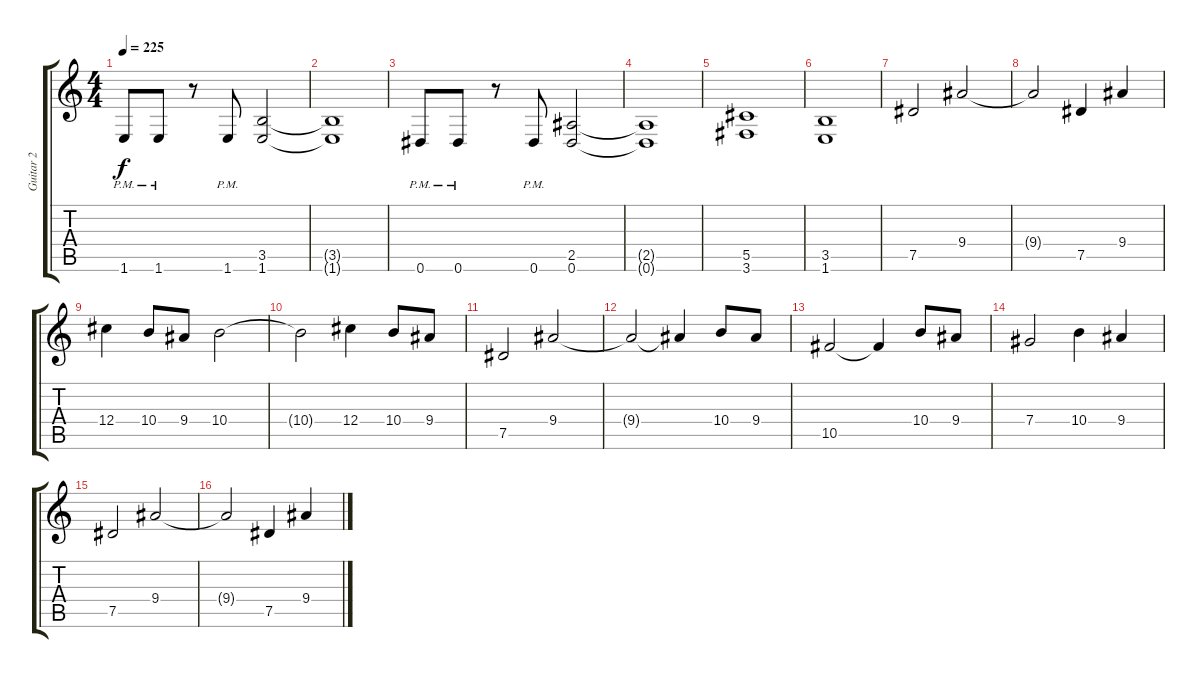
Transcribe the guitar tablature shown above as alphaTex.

\track ("Guitar 2" "Guitar 2") {instrument distortionguitar}
\staff {score tabs}
\tuning (Eb4 Bb3 Gb3 Db3 Ab2 Eb2) {hide}
\ts (4 4)
\tempo 225
\clef g2
\ks c
1.6{pm}.8{dy f} 1.6{pm}.8 r.8 1.6{pm}.8 (3.5 1.6).2 |
(3.5{t} 1.6{t}).1 |
0.6{pm}.8 0.6{pm}.8 r.8 0.6{pm}.8 (2.5 0.6).2 |
(2.5{t} 0.6{t}).1 |
(5.5 3.6).1 |
(3.5 1.6).1 |
7.5.2 9.4.2 |
9.4{t}.2 7.5.4 9.4.4 |
12.4.4 10.4.8 9.4.8 10.4.2 |
10.4{t}.2 12.4.4 10.4.8 9.4.8 |
7.5.2 9.4.2 |
9.4{t}.2 9.4{t}.4 10.4.8 9.4.8 |
10.5.2 10.5{t}.4 10.4.8 9.4.8 |
7.4.2 10.4.4 9.4.4 |
7.5.2 9.4.2 |
9.4{t}.2 7.5.4 9.4.4
